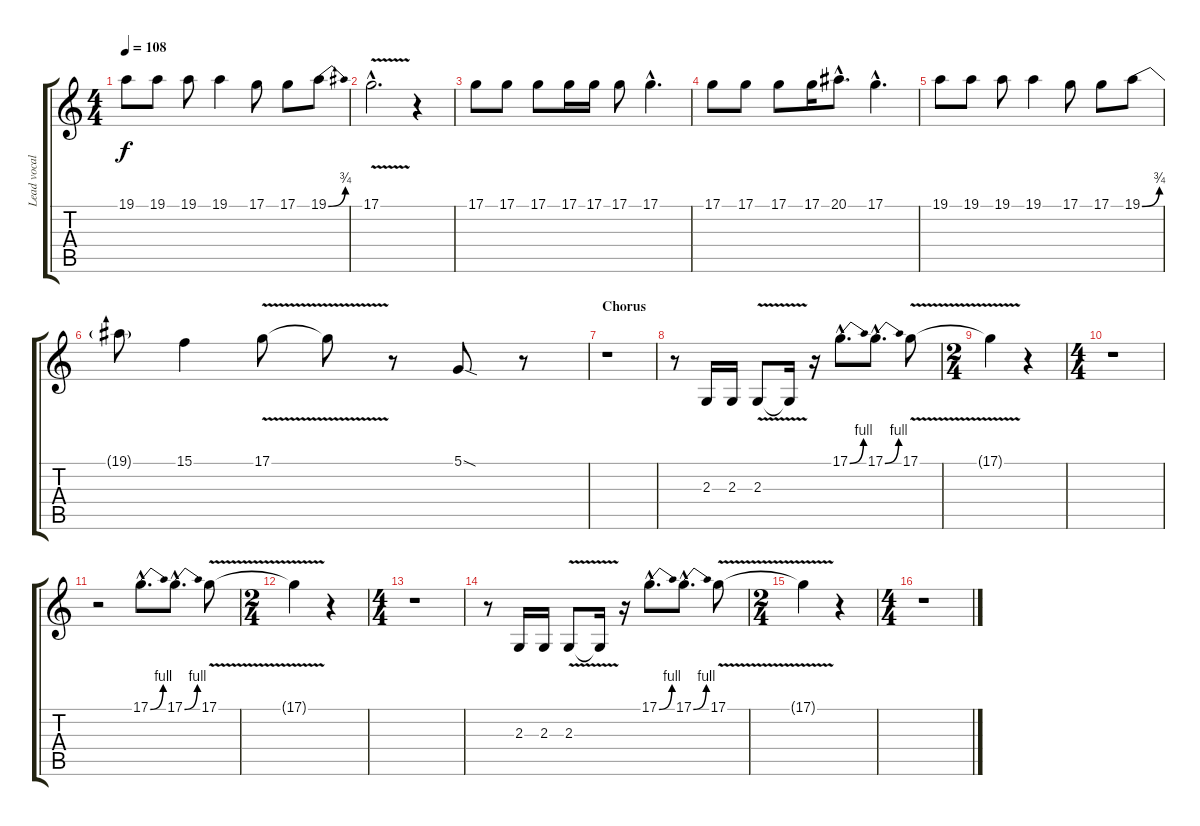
\track ("Lead vocals" "Lead vocal") {instrument lead2sawtooth}
\staff {score tabs}
\tuning (D4 A3 F3 C3 G2 D2) {hide}
\ts (4 4)
\tempo 108
\clef g2
\ks c
19.1.8{dy f} 19.1.8 19.1.8 19.1.4 17.1.8 17.1.8 19.1{be (bend 0 0 60 3)}.8 |
17.1{v hac}.2{d} r.4 |
17.1.8 17.1.8 17.1.8 17.1.16 17.1.16 17.1.8 17.1{hac}.4{d} |
17.1.8 17.1.8 17.1.8 17.1.16 20.1{hac}.8{d} 17.1{hac}.4{d} |
19.1.8 19.1.8 19.1.8 19.1.4 17.1.8 17.1.8 19.1{be (bend 0 0 60 3)}.8 |
19.1{t}.8 15.1.4 17.1{v}.8 17.1{t}.8 r.8 5.1{sod}.8 r.8 |
\section ("" "Chorus")
r.1 |
r.8 2.3.16 2.3.16 2.3{v}.8 2.3{t}.16 r.16 17.1{be (bend 0 0 60 4) hac}.8{d} 17.1{be (bend 0 0 60 4) hac}.8{d} 17.1{v}.8 |
\ts (2 4)
17.1{t}.4 r.4 |
\ts (4 4)
r.1 |
r.2 17.1{be (bend 0 0 60 4) hac}.8{d} 17.1{be (bend 0 0 60 4) hac}.8{d} 17.1{v}.8 |
\ts (2 4)
17.1{t}.4 r.4 |
\ts (4 4)
r.1 |
r.8 2.3.16 2.3.16 2.3{v}.8 2.3{t}.16 r.16 17.1{be (bend 0 0 60 4) hac}.8{d} 17.1{be (bend 0 0 60 4) hac}.8{d} 17.1{v}.8 |
\ts (2 4)
17.1{t}.4 r.4 |
\ts (4 4)
r.1
